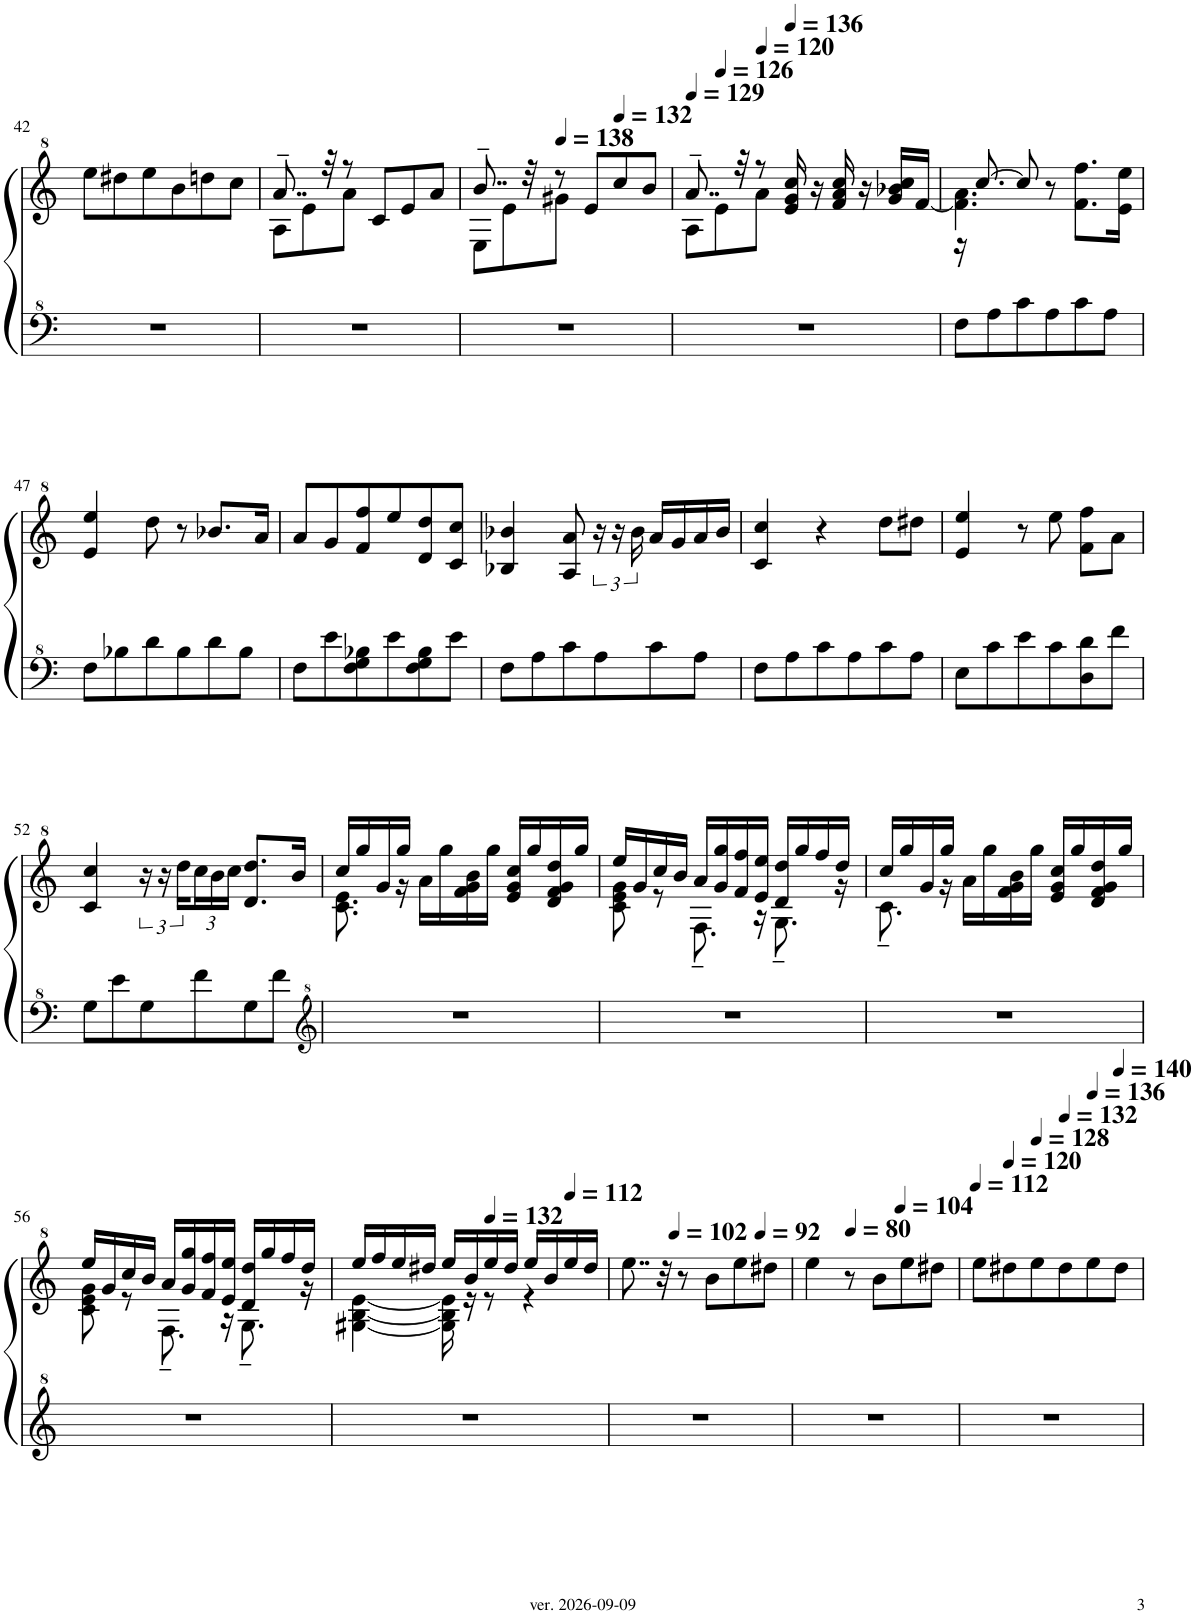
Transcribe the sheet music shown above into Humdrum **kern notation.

**kern	**kern
*part1	*part1
*staff2	*staff1
*I"Model III	*
!!LO:PB:g=z
*clefF^4	*clefG^2
*k[]	*k[]
*M3/4	*M3/4
=42	=42
2.r	8eee\L
.	8ddd#X\
.	8eee\
.	8bb\
.	8dddn\
.	8ccc\J
=43	=43
*	*^
2.r	8..aa~/	8a\L
.	.	8ee\
.	32r	.
.	8r	8aa\J
.	8cc/L	4.ryy
.	8ee/	.
.	8aa/J	.
=44	=44	=44
2.r	8..bb~/	8e\L
.	.	8ee\
.	32r	.
*	*MM138	*
.	8r	8gg#X\J
.	8ee/L	4.ryy
*	*MM132	*
.	8ccc/	.
.	8bb/J	.
=45	=45	=45
*	*MM129	*
2.r	8..aa~/	8a\L
*	*MM126	*
.	.	8ee\
.	32r	.
*	*MM120	*
.	8r	8aa\J
*	*MM136	*
.	16ee/ 16gg/ 16ccc/	4.ryy
.	16r	.
.	16ff/ 16aa/ 16ccc/	.
.	16r	.
.	16gg/ 16bb-X/ 16ccc/LL	.
.	[16ff/JJ	.
=46	=46	=46
*k[]	*k[]	*
8f\L	4.ff\] 4.aa\	16r
.	.	[8.ccc/
8a\	.	.
8cc\	.	8ccc/]
8a\	8r	4.ryy
8cc\	8.ff\ 8.fff\L	.
8a\J	.	.
.	16ee\ 16eee\Jk	.
*	*v	*v
!!LO:LB:g=z
=47	=47
8f\L	4ee/ 4eee/
8b-X\	.
8dd\	8ddd\
8b-\	8r
8dd\	8.bb-X/L
8b-\J	.
.	16aa/Jk
=48	=48
8f\L	8aa/L
8ee\	8gg/
8f\ 8g\ 8b-X\	8ff/ 8fff/
8ee\	8eee/
8f\ 8g\ 8b-\	8dd/ 8ddd/
8ee\J	8cc/ 8ccc/J
=49	=49
8f\L	4b-X/ 4bb-X/
8a\	.
8cc\	8a/ 8aa/
8a\	24r
.	24r
.	24bb-\
8cc\	16aa/LL
.	16gg/
8a\J	16aa/
.	16bb-/JJ
=50	=50
8f\L	4cc/ 4ccc/
8a\	.
8cc\	4r
8a\	.
8cc\	8ddd\L
8a\J	8ddd#X\J
=51	=51
8e\L	4ee/ 4eee/
8cc\	.
8ee\	8r
8cc\	8eee\
8d\ 8dd\	8ff\ 8fff\L
8ff\J	8aa\J
!!LO:LB:g=z
=52	=52
8g\L	4cc/ 4ccc/
8ee\	.
8g\	24r
.	24r
.	24ddd\LL
*	*Xbrackettup
8ff\	24ccc\
.	24bb\
.	24ccc\JJ
8g\	8.dd/ 8.ddd/L
8ff\J	.
.	16bb/Jk
=53	=53
*clefG^2	*
*	*^
2.r	16ccc/LL	8.cc\ 8.ee\
.	16ggg/	.
.	16gg/	.
.	16ggg/JJ	16r
.	16aa\LL	2ryy
.	16ggg\	.
.	16ff\ 16gg\ 16bb\	.
.	16ggg\JJ	.
.	16ee/ 16gg/ 16ccc/LL	.
.	16ggg/	.
.	16dd/ 16ff/ 16gg/ 16ddd/	.
.	16ggg/JJ	.
=54	=54	=54
2.r	16eee/LL	8cc\ 8ee\ 8gg\
.	16gg/	.
.	16ccc/	8r
.	16bb/JJ	.
.	16aa/LL	8.f~\
.	16gg/ 16ggg/	.
.	16ff/ 16fff/	.
.	16ee/ 16eee/JJ	16r
.	16dd/ 16ddd/LL	8.g~\
.	16ggg/	.
.	16fff/	.
.	16ddd/JJ	16r
=55	=55	=55
2.r	16ccc/LL	8.cc~\
.	16ggg/	.
.	16gg/	.
.	16ggg/JJ	16r
.	16aa\LL	2ryy
.	16ggg\	.
.	16ff\ 16gg\ 16bb\	.
.	16ggg\JJ	.
.	16ee/ 16gg/ 16ccc/LL	.
.	16ggg/	.
.	16dd/ 16ff/ 16gg/ 16ddd/	.
.	16ggg/JJ	.
!!LO:LB:g=z	!!
=56	=56	=56
2.r	16eee/LL	8cc\ 8ee\ 8gg\
.	16gg/	.
.	16ccc/	8r
.	16bb/JJ	.
.	16aa/LL	8.f~\
.	16gg/ 16ggg/	.
.	16ff/ 16fff/	.
.	16ee/ 16eee/JJ	16r
.	16dd/ 16ddd/LL	8.g~\
.	16ggg/	.
.	16fff/	.
.	16ddd/JJ	16r
=57	=57	=57
2.r	16eee/LL	[4g#X\ [4b\ [4ee\
.	16fff/	.
.	16eee/	.
.	16ddd#X/JJ	.
.	16eee/LL	16g#\] 16b\] 16ee\]
.	16bb/	16r
*	*MM132	*
.	16eee/	8r
.	16ddd#/JJ	.
.	16eee/LL	4r
.	16bb/	.
*	*MM112	*
.	16eee/	.
.	16ddd#/JJ	.
*	*v	*v
=58	=58
2.r	8..eee\
.	32r
*	*MM102
.	8r
.	8bb\L
.	8eee\
*	*MM92
.	8ddd#X\J
=59	=59
2.r	4eee\
*	*MM80
.	8r
.	8bb\L
*	*MM104
.	8eee\
.	8ddd#X\J
=60	=60
*	*MM112
2.r	8eee\L
*	*MM120
.	8ddd#X\
*	*MM128
.	8eee\
*	*MM132
.	8ddd#\
*	*MM136
.	8eee\
*	*MM140
.	8ddd#\J
=	=
*-	*-
